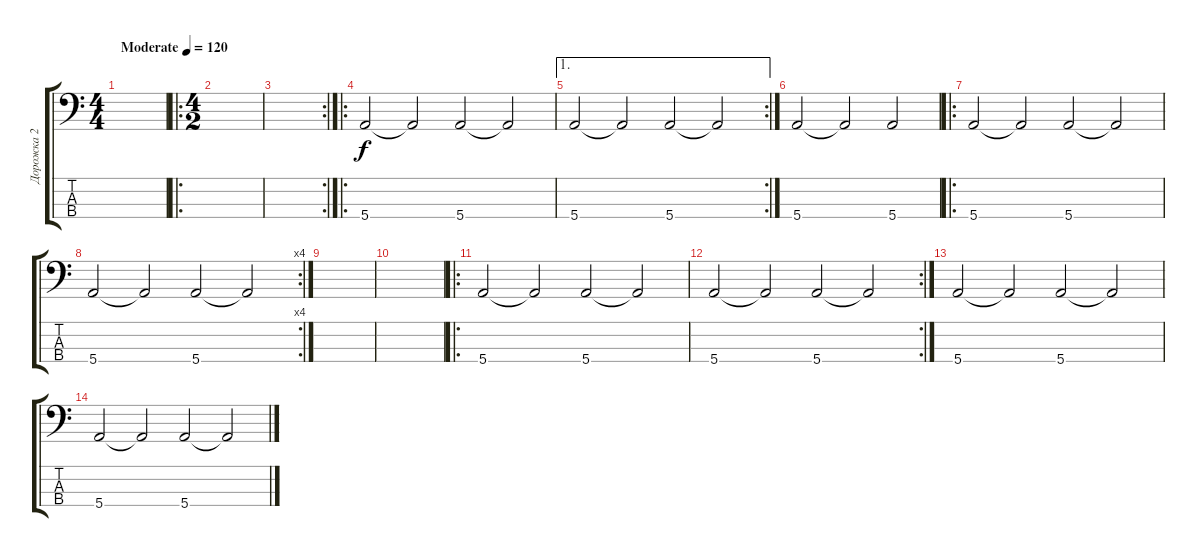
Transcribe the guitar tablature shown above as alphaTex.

\track ("Дорожка 2" "Дорожка 2") {instrument electricbassfinger}
\staff {score tabs}
\tuning (G2 D2 A1 E1) {hide}
\ts (4 4)
\tempo (120 "Moderate")
\clef f4
\ks c
|
\ro
\ts (4 2)
|
\rc 2
|
\ro
5.4.2 5.4{t}.2 5.4.2 5.4{t}.2 |
\ae 1
\rc 2
5.4.2 5.4{t}.2 5.4.2 5.4{t}.2 |
5.4.2 5.4{t}.2 5.4.2 |
\ro
5.4.2 5.4{t}.2 5.4.2 5.4{t}.2 |
\rc 4
5.4.2 5.4{t}.2 5.4.2 5.4{t}.2 |
|
|
\ro
5.4.2 5.4{t}.2 5.4.2 5.4{t}.2 |
\rc 2
5.4.2 5.4{t}.2 5.4.2 5.4{t}.2 |
5.4.2 5.4{t}.2 5.4.2 5.4{t}.2 |
5.4.2 5.4{t}.2 5.4.2 5.4{t}.2
